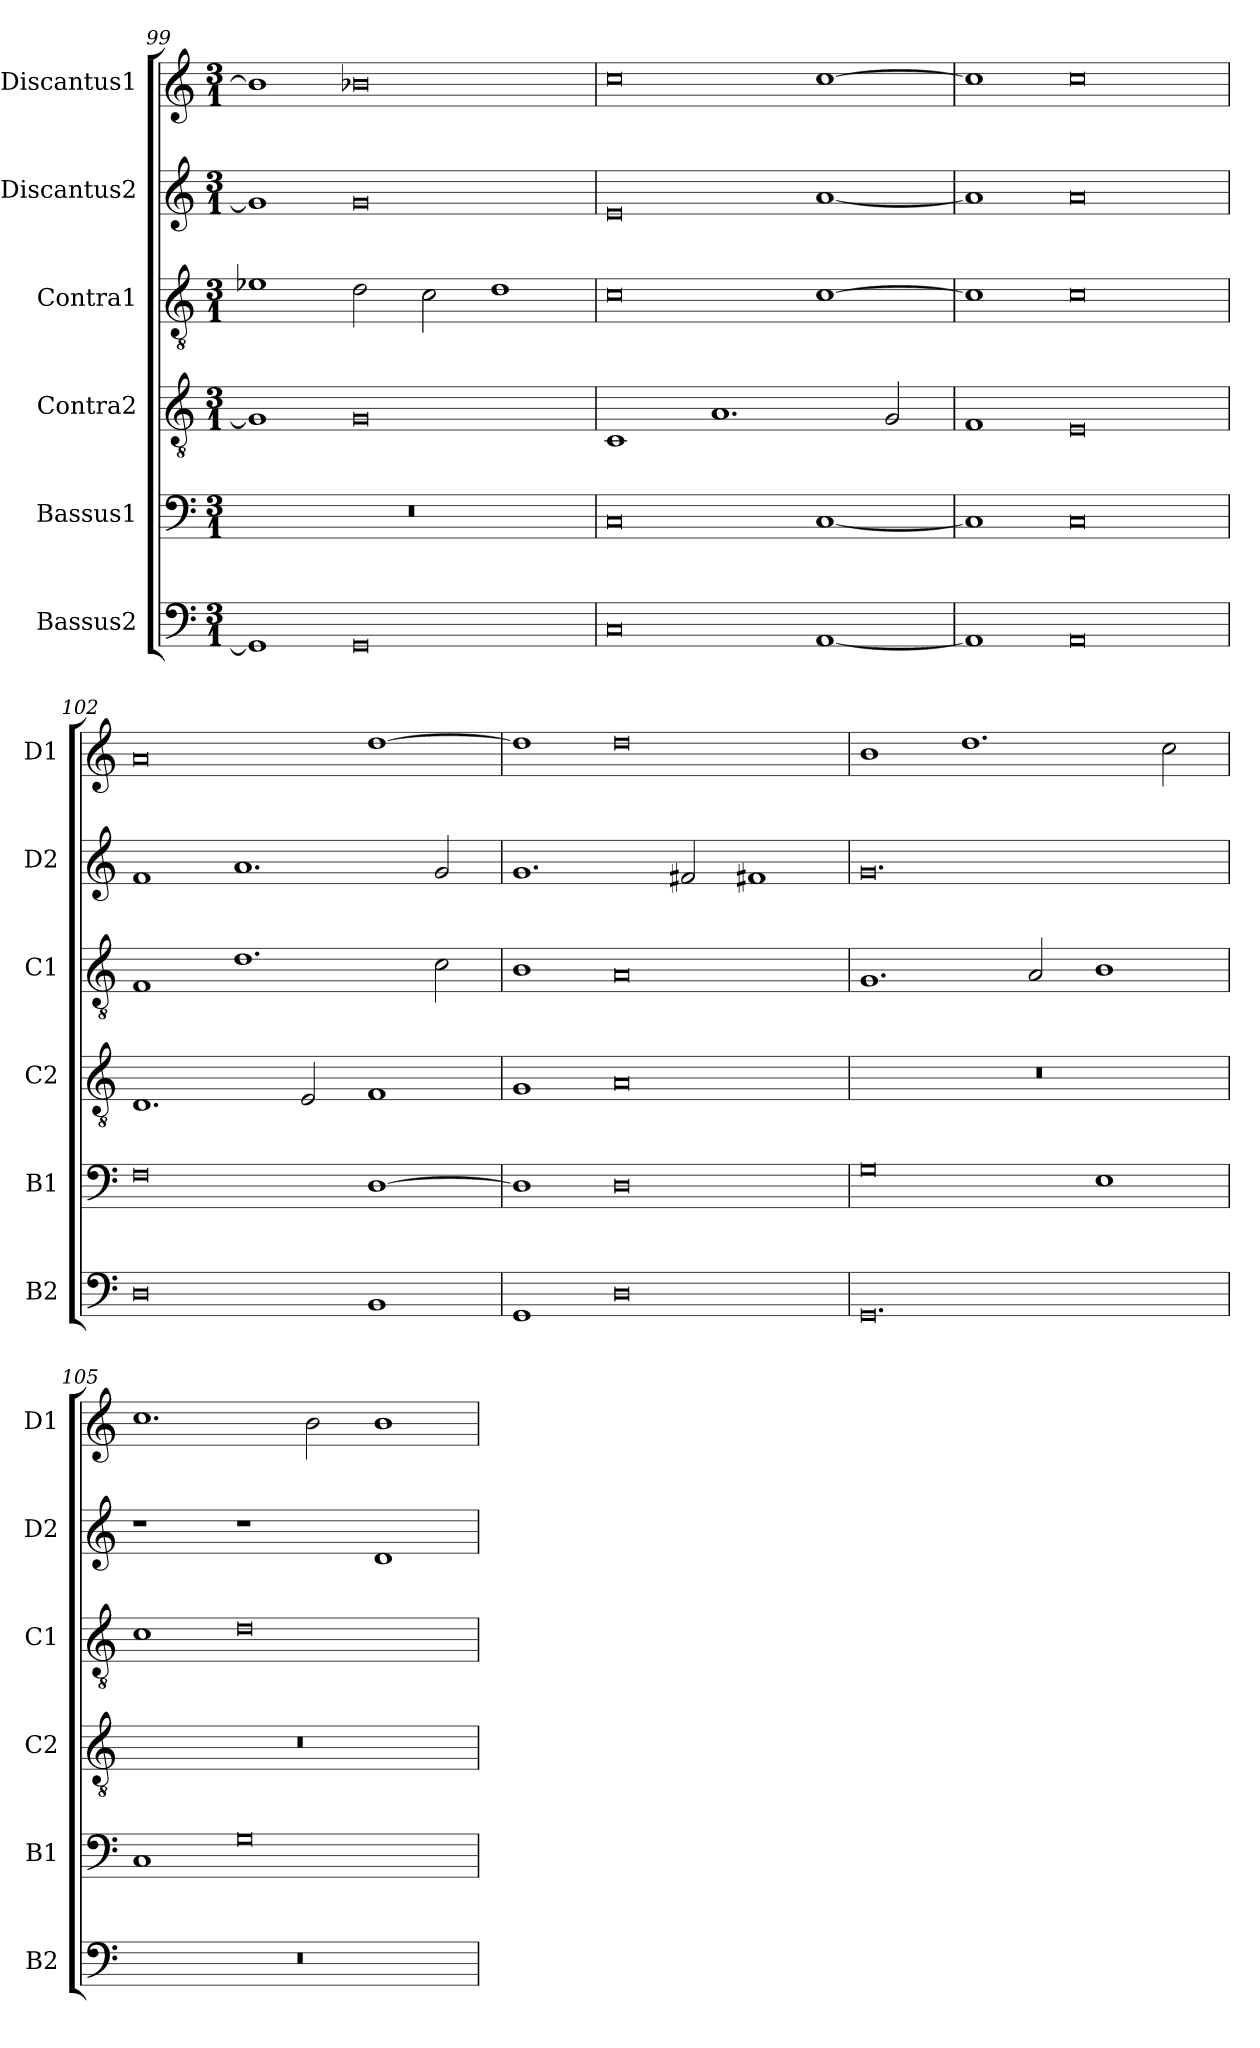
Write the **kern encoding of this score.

**kern	**kern	**kern	**kern	**kern	**kern
*part6	*part5	*part4	*part3	*part2	*part1
*staff6	*staff5	*staff4	*staff3	*staff2	*staff1
*I"Bassus2	*I"Bassus1	*I"Contra2	*I"Contra1	*I"Discantus2	*I"Discantus1
*I'B2	*I'B1	*I'C2	*I'C1	*I'D2	*I'D1
*clefF4	*clefF4	*clefGv2	*clefGv2	*clefG2	*clefG2
*k[]	*k[]	*k[]	*k[]	*k[]	*k[]
*M3/1	*M3/1	*M3/1	*M3/1	*M3/1	*M3/1
=99	=99	=99	=99	=99	=99
1GG]	0.r	1G]	1e-X	1g]	1b-]
0GG	.	0G	2d\	0g	0b-X
.	.	.	2c\	.	.
.	.	.	1d	.	.
=100	=100	=100	=100	=100	=100
0C	0C	1C	0c	0e	0cc
.	.	1.A	.	.	.
[1AA	[1C	.	[1c	[1a	[1cc
.	.	2G/	.	.	.
=101	=101	=101	=101	=101	=101
1AA]	1C]	1F	1c]	1a]	1cc]
0AA	0C	0E	0c	0a	0cc
=102	=102	=102	=102	=102	=102
0D	0F	1.D	1F	1f	0a
.	.	.	1.d	1.a	.
.	.	2E/	.	.	.
1BB	[1D	1F	.	.	[1dd
.	.	.	2c\	2g/	.
=103	=103	=103	=103	=103	=103
1GG	1D]	1G	1B	1.g	1dd]
0D	0D	0A	0A	.	0dd
.	.	.	.	2f#X/	.
.	.	.	.	1f#X	.
=104	=104	=104	=104	=104	=104
0.GG	0G	0.r	1.G	0.g	1b
.	.	.	.	.	1.dd
.	.	.	2A/	.	.
.	1E	.	1B	.	.
.	.	.	.	.	2cc\
=105	=105	=105	=105	=105	=105
0.r	1C	0.r	1c	1r	1.cc
.	0G	.	0d	1r	.
.	.	.	.	.	2b\
.	.	.	.	1d	1b
=	=	=	=	=	=
*-	*-	*-	*-	*-	*-
